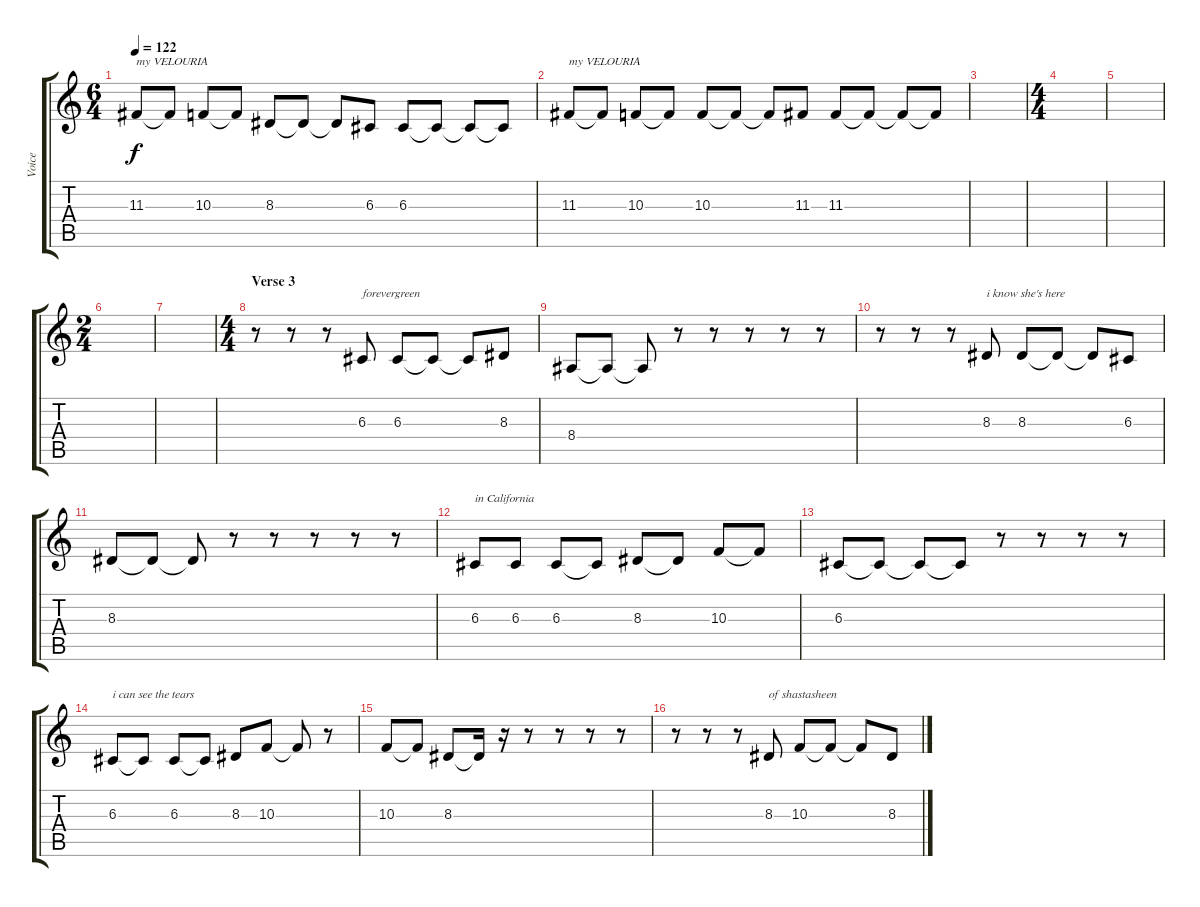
\track ("Voice" "Voice") {instrument voiceoohs}
\staff {score tabs}
\tuning (E4 B3 G3 D3 A2 E2) {hide}
\ts (6 4)
\tempo 122
\clef g2
\ks c
11.3.8{txt "my VELOURIA" dy f} 11.3{t}.8 10.3.8 10.3{t}.8 8.3.8 8.3{t}.8 8.3{t}.8 6.3.8 6.3.8 6.3{t}.8 6.3{t}.8 6.3{t}.8 |
11.3.8{txt "my VELOURIA"} 11.3{t}.8 10.3.8 10.3{t}.8 10.3.8 10.3{t}.8 10.3{t}.8 11.3.8 11.3.8 11.3{t}.8 11.3{t}.8 11.3{t}.8 |
|
\ts (4 4)
|
|
\ts (2 4)
|
|
\ts (4 4)
\section ("" "Verse 3")
r.8 r.8 r.8 6.3.8{txt "forevergreen"} 6.3.8 6.3{t}.8 6.3{t}.8 8.3.8 |
8.4.8 8.4{t}.8 8.4{t}.8 r.8 r.8 r.8 r.8 r.8 |
r.8 r.8 r.8 8.3.8{txt "i know she's here"} 8.3.8 8.3{t}.8 8.3{t}.8 6.3.8 |
8.3.8 8.3{t}.8 8.3{t}.8 r.8 r.8 r.8 r.8 r.8 |
6.3.8{txt "in California"} 6.3.8 6.3.8 6.3{t}.8 8.3.8 8.3{t}.8 10.3.8 10.3{t}.8 |
6.3.8 6.3{t}.8 6.3{t}.8 6.3{t}.8 r.8 r.8 r.8 r.8 |
6.3.8{txt "i can see the tears"} 6.3{t}.8 6.3.8 6.3{t}.8 8.3.8 10.3.8 10.3{t}.8 r.8 |
10.3.8 10.3{t}.8 8.3.8 8.3{t}.16 r.16 r.8 r.8 r.8 r.8 |
r.8 r.8 r.8 8.3.8{txt "of shastasheen"} 10.3.8 10.3{t}.8 10.3{t}.8 8.3.8
